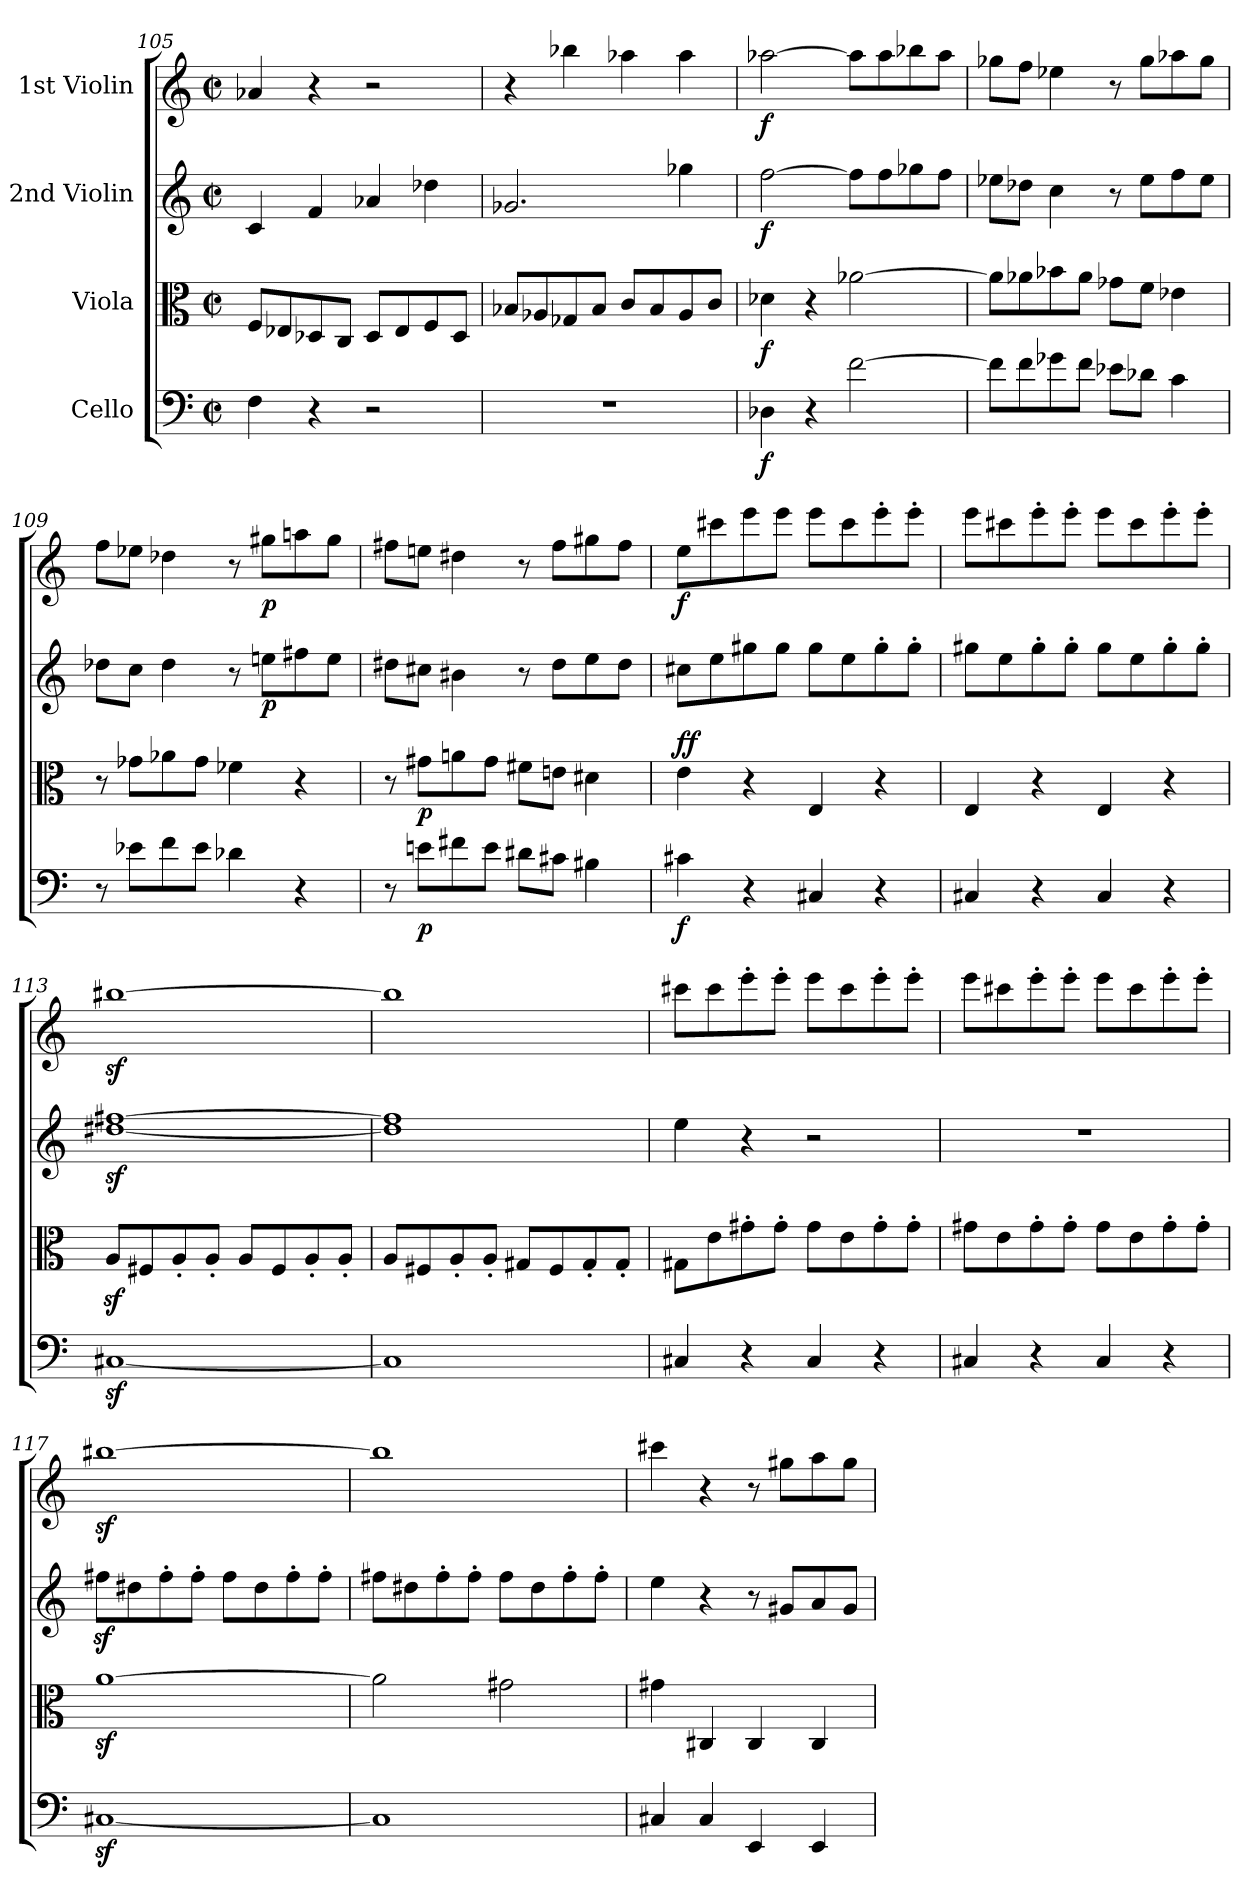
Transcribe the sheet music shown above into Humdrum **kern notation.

**kern	**dynam	**kern	**dynam	**kern	**dynam	**kern	**dynam
*part4	*part4	*part3	*part3	*part2	*part2	*part1	*part1
*staff4	*staff4	*staff3	*staff3	*staff2	*staff2	*staff1	*staff1
*I"Cello	*	*I"Viola	*	*I"2nd Violin	*	*I"1st Violin	*
*clefF4	*	*clefC3	*	*clefG2	*	*clefG2	*
*k[]	*	*k[]	*	*k[]	*	*k[]	*
*M2/2	*	*M2/2	*	*M2/2	*	*M2/2	*
*met(c|)	*	*met(c|)	*	*met(c|)	*	*met(c|)	*
=105	=105	=105	=105	=105	=105	=105	=105
4F\	.	8F/L	.	4c/	.	4a-X/	.
.	.	8E-X/	.	.	.	.	.
4r	.	8D-X/	.	4f/	.	4r	.
.	.	8C/J	.	.	.	.	.
2r	.	8D-/L	.	4a-X/	.	2r	.
.	.	8E-/	.	.	.	.	.
.	.	8F/	.	4dd-X\	.	.	.
.	.	8D-/J	.	.	.	.	.
!!LO:PB:g=z
=106	=106	=106	=106	=106	=106	=106	=106
1r	.	8B-X/L	.	2.g-X/	.	4r	.
.	.	8A-X/	.	.	.	.	.
.	.	8G-X/	.	.	.	4bb-X\	.
.	.	8B-/J	.	.	.	.	.
.	.	8c/L	.	.	.	4aa-X\	.
.	.	8B-/	.	.	.	.	.
.	.	8A-/	.	4gg-X\	.	4aa-\	.
.	.	8c/J	.	.	.	.	.
=107	=107	=107	=107	=107	=107	=107	=107
!	!LO:DY:b	!	!LO:DY:b	!	!LO:DY:b	!	!LO:DY:b
4D-X\	f	4d-X\	f	[2ff\	f	[2aa-X\	f
4r	.	4r	.	.	.	.	.
[2f\	.	[2a-X\	.	8ff\L]	.	8aa-\L]	.
.	.	.	.	8ff\	.	8aa-\	.
.	.	.	.	8gg-X\	.	8bb-X\	.
.	.	.	.	8ff\J	.	8aa-\J	.
=108	=108	=108	=108	=108	=108	=108	=108
8f\L]	.	8a-\L]	.	8ee-X\L	.	8gg-X\L	.
8f\	.	8a-X\	.	8dd-X\J	.	8ff\J	.
8g-X\	.	8b-X\	.	4cc\	.	4ee-X\	.
8f\J	.	8a-\J	.	.	.	.	.
8e-X\L	.	8g-X\L	.	8r	.	8r	.
8d-X\J	.	8f\J	.	8ee-\L	.	8gg-\L	.
4c\	.	4e-X\	.	8ff\	.	8aa-X\	.
.	.	.	.	8ee-\J	.	8gg-\J	.
!!LO:LB:g=z
=109	=109	=109	=109	=109	=109	=109	=109
8r	.	8r	.	8dd-X\L	.	8ff\L	.
8e-X\L	.	8g-X\L	.	8cc\J	.	8ee-X\J	.
8f\	.	8a-X\	.	4dd-\	.	4dd-X\	.
8e-\J	.	8g-\J	.	.	.	.	.
4d-X\	.	4f-X\	.	8r	.	8r	.
!	!	!	!	!	!LO:DY:b	!	!LO:DY:b
.	.	.	.	8een\L	p	8gg#X\L	p
4r	.	4r	.	8ff#X\	.	8aan\	.
.	.	.	.	8ee\J	.	8gg#\J	.
=110	=110	=110	=110	=110	=110	=110	=110
8r	.	8r	.	8dd#X\L	.	8ff#X\L	.
!	!LO:DY:b	!	!LO:DY:b	!	!	!	!
8en\L	p	8g#X\L	p	8cc#X\J	.	8een\J	.
8f#X\	.	8an\	.	4b#X\	.	4dd#X\	.
8e\J	.	8g#\J	.	.	.	.	.
8d#X\L	.	8f#X\L	.	8r	.	8r	.
8c#X\J	.	8en\J	.	8dd#\L	.	8ff#\L	.
4B#X\	.	4d#X\	.	8ee\	.	8gg#X\	.
.	.	.	.	8dd#\J	.	8ff#\J	.
=111	=111	=111	=111	=111	=111	=111	=111
!	!LO:DY:b	!	!LO:DY:b	!	!	!	!
!	!	!	!LO:DY:n=1:a	!	!	!	!LO:DY:b
4c#X\	f	4e\	f f	8cc#X\L	.	8ee\L	f
.	.	.	.	8ee\	.	8ccc#X\	.
4r	.	4r	.	8gg#X\	.	8eee\	.
.	.	.	.	8gg#\J	.	8eee\J	.
4C#X/	.	4E/	.	8gg#\L	.	8eee\L	.
.	.	.	.	8ee\	.	8ccc#\	.
4r	.	4r	.	8gg#'\	.	8eee'\	.
.	.	.	.	8gg#'\J	.	8eee'\J	.
!!LO:LB:g=z
=112	=112	=112	=112	=112	=112	=112	=112
4C#X/	.	4E/	.	8gg#X\L	.	8eee\L	.
.	.	.	.	8ee\	.	8ccc#X\	.
4r	.	4r	.	8gg#'\	.	8eee'\	.
.	.	.	.	8gg#'\J	.	8eee'\J	.
4C#/	.	4E/	.	8gg#\L	.	8eee\L	.
.	.	.	.	8ee\	.	8ccc#\	.
4r	.	4r	.	8gg#'\	.	8eee'\	.
.	.	.	.	8gg#'\J	.	8eee'\J	.
=113	=113	=113	=113	=113	=113	=113	=113
[1C#Xz<	.	8Az</L	.	[1dd#Xz< [1ff#Xz<	.	[1bb#Xz<	.
.	.	8F#X/	.	.	.	.	.
.	.	8A'/	.	.	.	.	.
.	.	8A'/J	.	.	.	.	.
.	.	8A/L	.	.	.	.	.
.	.	8F#/	.	.	.	.	.
.	.	8A'/	.	.	.	.	.
.	.	8A'/J	.	.	.	.	.
=114	=114	=114	=114	=114	=114	=114	=114
1C#]	.	8A/L	.	1dd#] 1ff#]	.	1bb#]	.
.	.	8F#X/	.	.	.	.	.
.	.	8A'/	.	.	.	.	.
.	.	8A'/J	.	.	.	.	.
.	.	8G#X/L	.	.	.	.	.
.	.	8F#/	.	.	.	.	.
.	.	8G#'/	.	.	.	.	.
.	.	8G#'/J	.	.	.	.	.
!!LO:PB:g=z
=115	=115	=115	=115	=115	=115	=115	=115
4C#X/	.	8G#X\L	.	4ee\	.	8ccc#X\L	.
.	.	8e\	.	.	.	8ccc#\	.
4r	.	8g#X'\	.	4r	.	8eee'\	.
.	.	8g#'\J	.	.	.	8eee'\J	.
4C#/	.	8g#\L	.	2r	.	8eee\L	.
.	.	8e\	.	.	.	8ccc#\	.
4r	.	8g#'\	.	.	.	8eee'\	.
.	.	8g#'\J	.	.	.	8eee'\J	.
!!LO:LB:g=z
=116	=116	=116	=116	=116	=116	=116	=116
4C#X/	.	8g#X\L	.	1r	.	8eee\L	.
.	.	8e\	.	.	.	8ccc#X\	.
4r	.	8g#'\	.	.	.	8eee'\	.
.	.	8g#'\J	.	.	.	8eee'\J	.
4C#/	.	8g#\L	.	.	.	8eee\L	.
.	.	8e\	.	.	.	8ccc#\	.
4r	.	8g#'\	.	.	.	8eee'\	.
.	.	8g#'\J	.	.	.	8eee'\J	.
=117	=117	=117	=117	=117	=117	=117	=117
[1C#Xz<	.	[1az<	.	8ff#Xz<\L	.	[1bb#Xz<	.
.	.	.	.	8dd#X\	.	.	.
.	.	.	.	8ff#'\	.	.	.
.	.	.	.	8ff#'\J	.	.	.
.	.	.	.	8ff#\L	.	.	.
.	.	.	.	8dd#\	.	.	.
.	.	.	.	8ff#'\	.	.	.
.	.	.	.	8ff#'\J	.	.	.
=118	=118	=118	=118	=118	=118	=118	=118
1C#]	.	2a\]	.	8ff#X\L	.	1bb#]	.
.	.	.	.	8dd#X\	.	.	.
.	.	.	.	8ff#'\	.	.	.
.	.	.	.	8ff#'\J	.	.	.
.	.	2g#X\	.	8ff#\L	.	.	.
.	.	.	.	8dd#\	.	.	.
.	.	.	.	8ff#'\	.	.	.
.	.	.	.	8ff#'\J	.	.	.
=119	=119	=119	=119	=119	=119	=119	=119
4C#X/	.	4g#X\	.	4ee\	.	4ccc#X\	.
4C#/	.	4C#X/	.	4r	.	4r	.
4EE/	.	4C#/	.	8r	.	8r	.
.	.	.	.	8g#X/L	.	8gg#X\L	.
4EE/	.	4C#/	.	8a/	.	8aa\	.
.	.	.	.	8g#/J	.	8gg#\J	.
=	=	=	=	=	=	=	=
*-	*-	*-	*-	*-	*-	*-	*-
